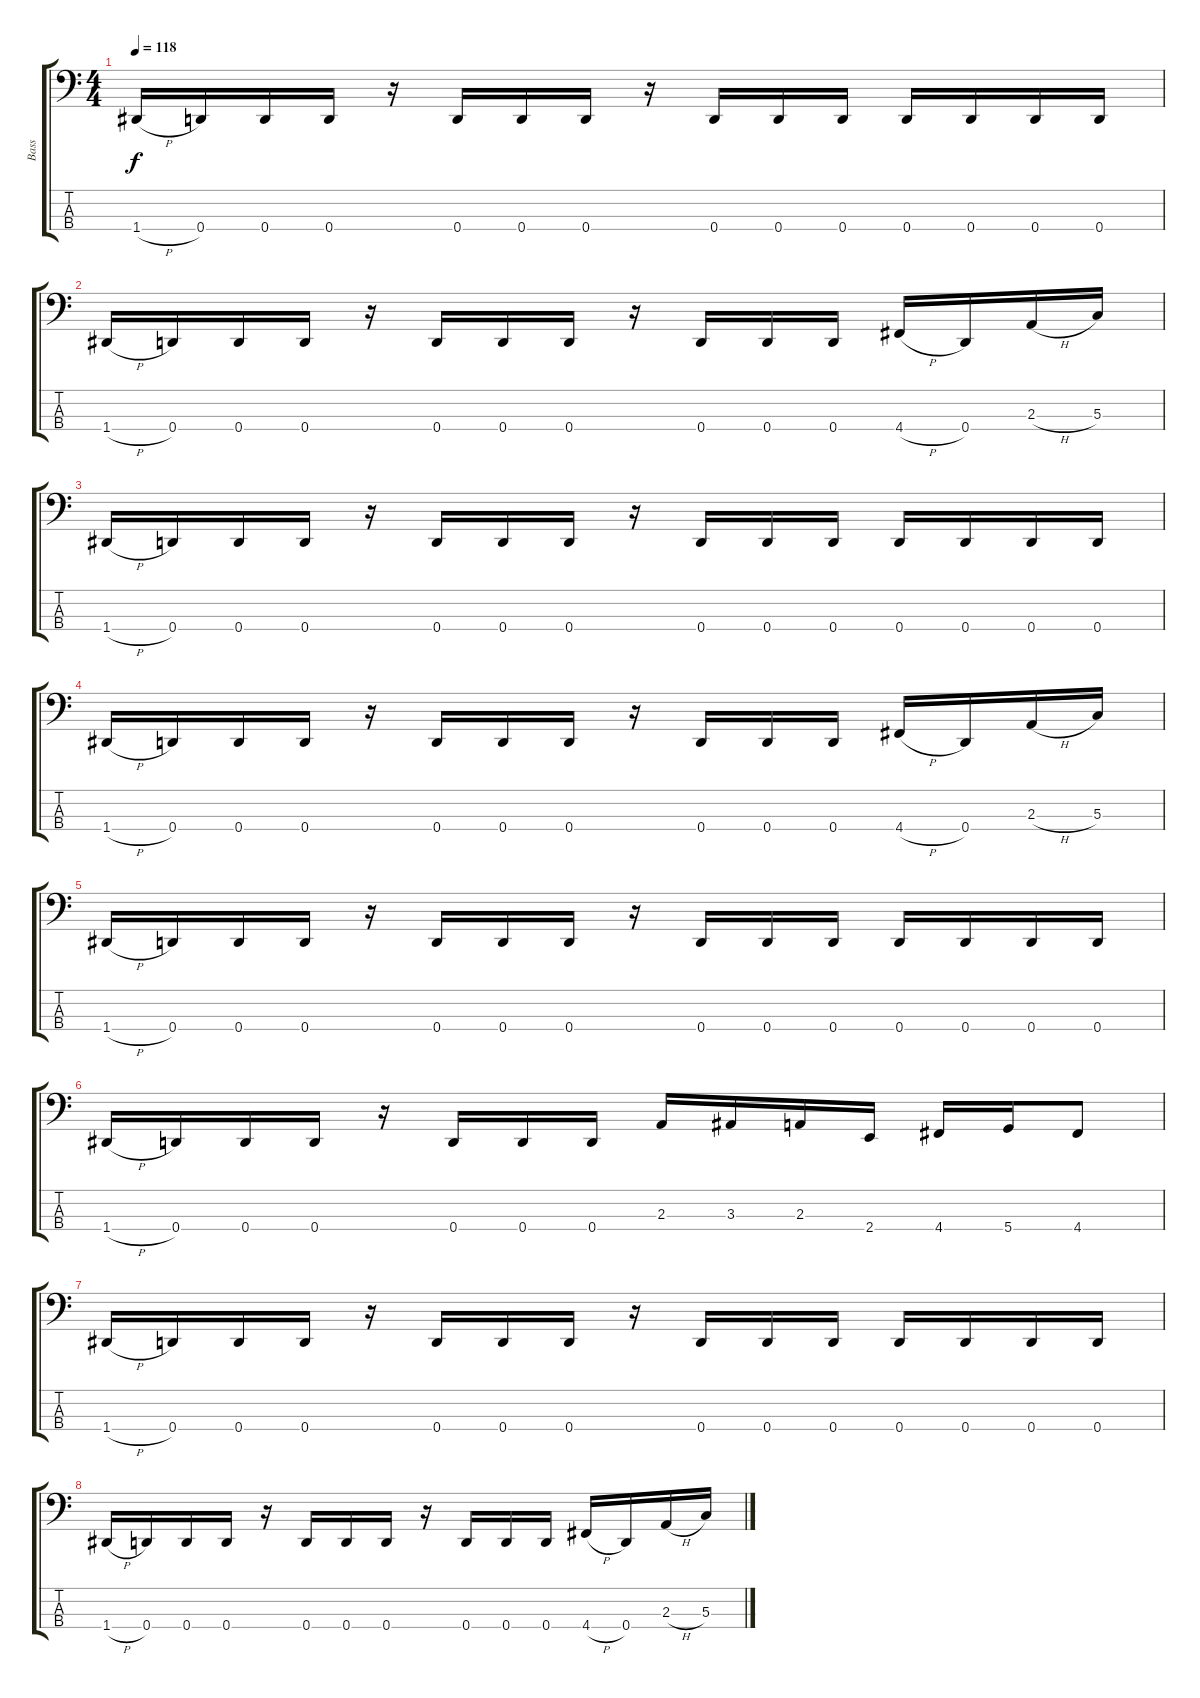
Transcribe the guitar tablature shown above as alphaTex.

\track ("Bass" "Bass") {instrument electricbassfinger}
\staff {score tabs}
\tuning (F2 C2 G1 D1) {hide}
\ts (4 4)
\tempo 118
\clef f4
\ks c
1.4{h}.16{dy f} 0.4.16 0.4.16 0.4.16 r.16 0.4.16 0.4.16 0.4.16 r.16 0.4.16 0.4.16 0.4.16 0.4.16 0.4.16 0.4.16 0.4.16 |
1.4{h}.16 0.4.16 0.4.16 0.4.16 r.16 0.4.16 0.4.16 0.4.16 r.16 0.4.16 0.4.16 0.4.16 4.4{h}.16 0.4.16 2.3{h}.16 5.3.16 |
1.4{h}.16 0.4.16 0.4.16 0.4.16 r.16 0.4.16 0.4.16 0.4.16 r.16 0.4.16 0.4.16 0.4.16 0.4.16 0.4.16 0.4.16 0.4.16 |
1.4{h}.16 0.4.16 0.4.16 0.4.16 r.16 0.4.16 0.4.16 0.4.16 r.16 0.4.16 0.4.16 0.4.16 4.4{h}.16 0.4.16 2.3{h}.16 5.3.16 |
1.4{h}.16 0.4.16 0.4.16 0.4.16 r.16 0.4.16 0.4.16 0.4.16 r.16 0.4.16 0.4.16 0.4.16 0.4.16 0.4.16 0.4.16 0.4.16 |
1.4{h}.16 0.4.16 0.4.16 0.4.16 r.16 0.4.16 0.4.16 0.4.16 2.3.16 3.3.16 2.3.16 2.4.16 4.4.16 5.4.16 4.4.8 |
1.4{h}.16 0.4.16 0.4.16 0.4.16 r.16 0.4.16 0.4.16 0.4.16 r.16 0.4.16 0.4.16 0.4.16 0.4.16 0.4.16 0.4.16 0.4.16 |
1.4{h}.16 0.4.16 0.4.16 0.4.16 r.16 0.4.16 0.4.16 0.4.16 r.16 0.4.16 0.4.16 0.4.16 4.4{h}.16 0.4.16 2.3{h}.16 5.3.16
